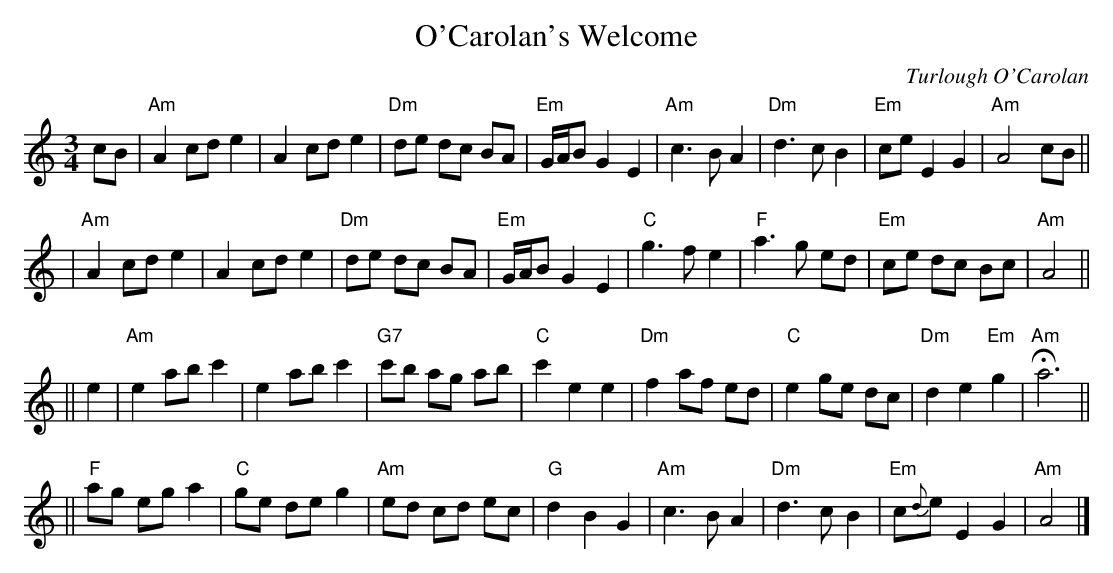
X:1
T: O'Carolan's Welcome
C: Turlough O'Carolan
M: 3/4
L: 1/8
K: Am
cB \
| "Am"A2 cd e2 | A2 cd e2 | "Dm"de dc BA | "Em"G/A/B G2 E2 \
| "Am"c3 B A2 | "Dm"d3 c B2 | "Em"ce E2 G2 | "Am"A4 cB ||
| "Am"A2 cd e2 | A2 cd e2 | "Dm"de dc BA | "Em"G/A/B G2 E2 \
| "C"g3 f e2 | "F"a3 g ed | "Em"ce dc Bc | "Am"A4 ||
|| e2 \
| "Am"e2 ab c'2 | e2 ab c'2 | "G7"c'b ag ab | "C"c'2 e2 e2 \
| "Dm"f2 af ed | "C"e2 ge dc | "Dm"d2 e2 "Em"g2 | "Am"Ha6 ||
|| "F"ag eg a2 | "C"ge de g2 | "Am"ed cd ec | "G"d2 B2 G2 \
| "Am"c3 B A2 | "Dm"d3 c B2 | "Em"c{d}e E2 G2 | "Am"A4 |]
